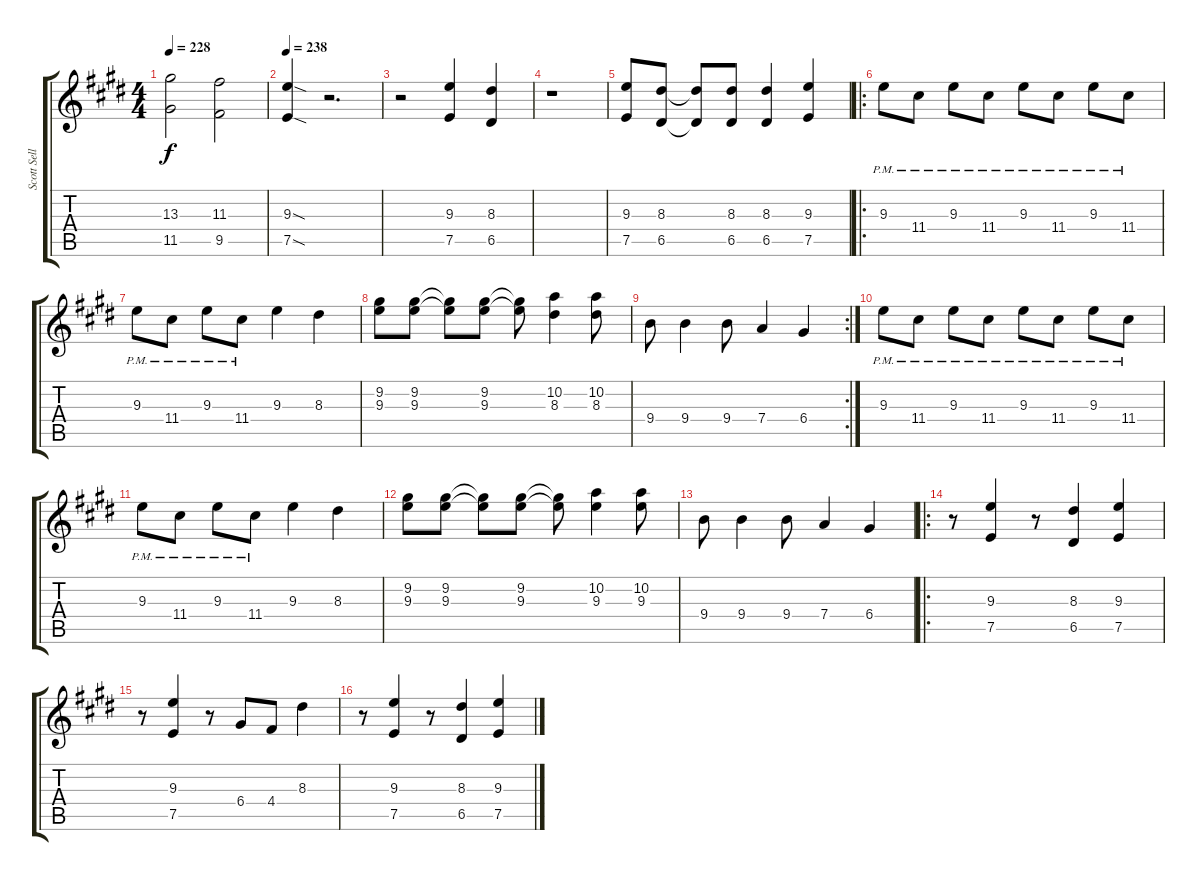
\track ("Scott Sellers" "Scott Sell") {instrument overdrivenguitar}
\staff {score tabs}
\tuning (E4 B3 G3 D3 A2 E2) {hide}
\ts (4 4)
\tempo 228
\clef g2
\ks e
(13.3 11.5).2{dy f instrument overdrivenguitar} (11.3 9.5).2 |
\tempo 238
\ks c#minor
(9.3{sod} 7.5{sod}).4 r.2{d} |
r.2 (9.3 7.5).4 (8.3 6.5).4 |
\ks e
r.1 |
\ks c#minor
(9.3 7.5).8 (8.3 6.5).8 (8.3{t} 6.5{t}).8 (8.3 6.5).8 (8.3 6.5).4 (9.3 7.5).4 |
\ro
\ks e
9.3{pm}.8 11.4{pm}.8 9.3{pm}.8 11.4{pm}.8 9.3{pm}.8 11.4{pm}.8 9.3{pm}.8 11.4{pm}.8 |
\ks c#minor
9.3{pm}.8 11.4{pm}.8 9.3{pm}.8 11.4{pm}.8 9.3.4 8.3.4 |
(9.2 9.3).8 (9.2 9.3).8 (9.2{t} 9.3{t}).8 (9.2 9.3).8 (9.2{t} 9.3{t}).8 (10.2 8.3).4 (10.2 8.3).8 |
\rc 2
9.4.8 9.4.4 9.4.8 7.4.4 6.4.4 |
\ks e
9.3{pm}.8 11.4{pm}.8 9.3{pm}.8 11.4{pm}.8 9.3{pm}.8 11.4{pm}.8 9.3{pm}.8 11.4{pm}.8 |
\ks c#minor
9.3{pm}.8 11.4{pm}.8 9.3{pm}.8 11.4{pm}.8 9.3.4 8.3.4 |
(9.2 9.3).8 (9.2 9.3).8 (9.2{t} 9.3{t}).8 (9.2 9.3).8 (9.2{t} 9.3{t}).8 (10.2 9.3).4 (10.2 9.3).8 |
9.4.8 9.4.4 9.4.8 7.4.4 6.4.4 |
\ro
\ks e
r.8 (9.3 7.5).4 r.8 (8.3 6.5).4 (9.3 7.5).4 |
\ks c#minor
r.8 (9.3 7.5).4 r.8 6.4.8 4.4.8 8.3.4 |
r.8 (9.3 7.5).4 r.8 (8.3 6.5).4 (9.3 7.5).4
